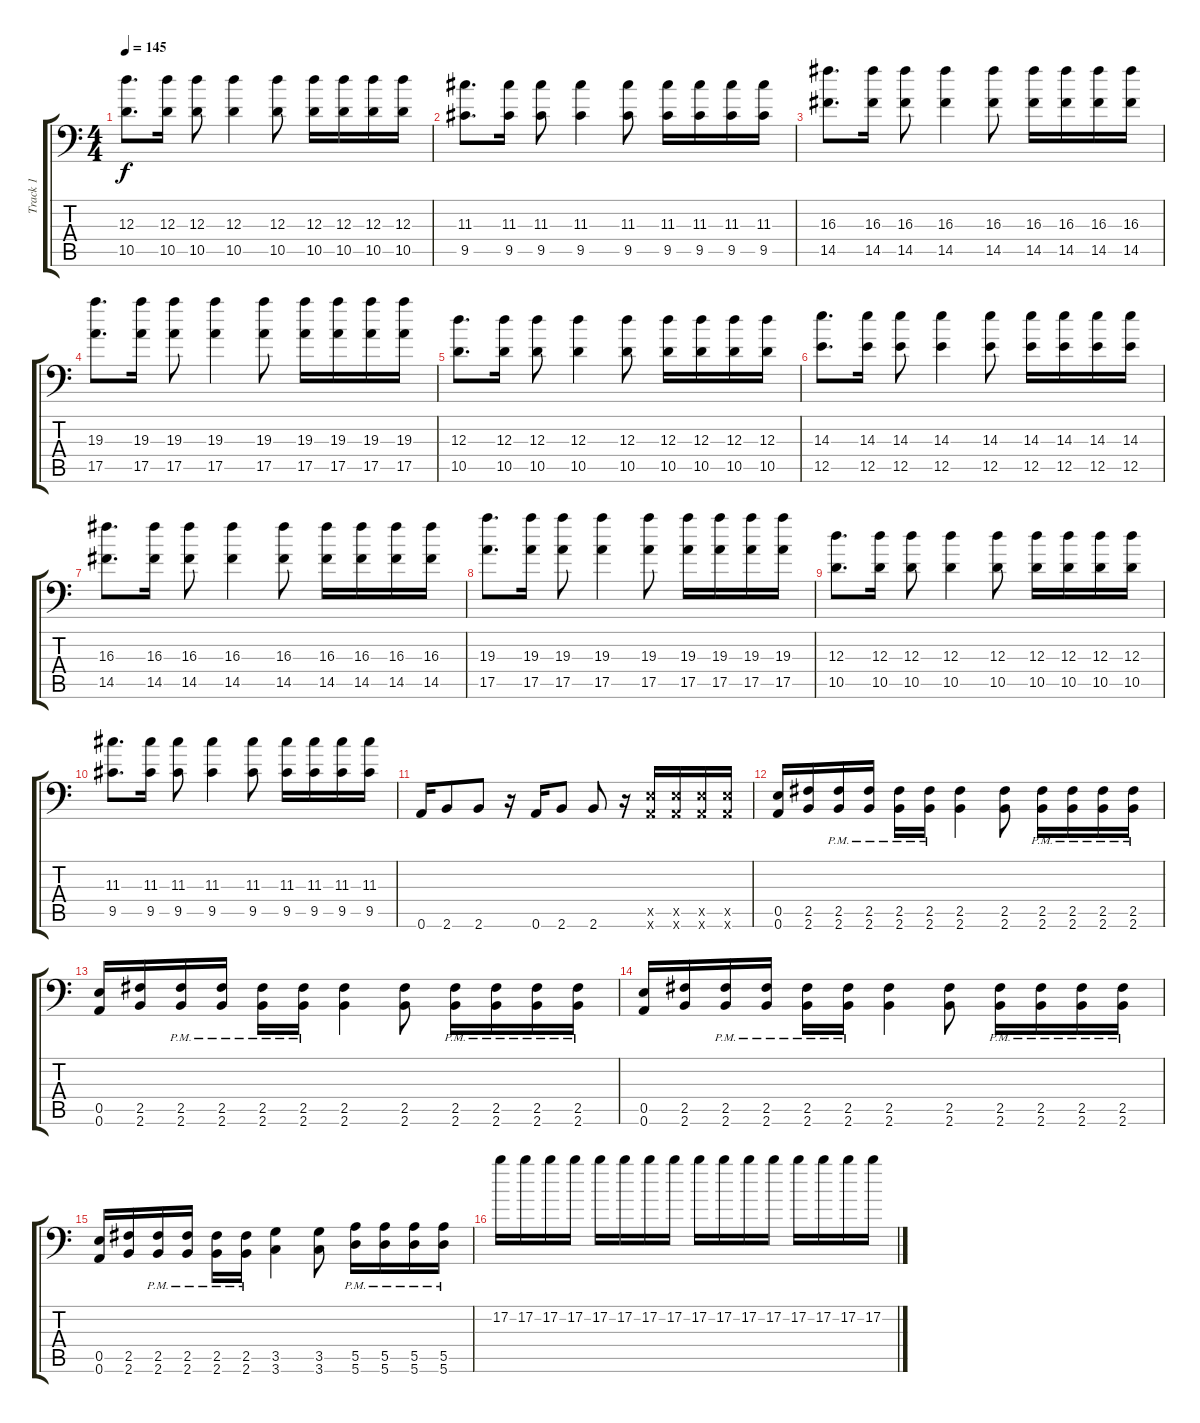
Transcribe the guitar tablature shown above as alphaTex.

\track ("Track 1" "Track 1") {instrument distortionguitar}
\staff {score tabs}
\tuning (B3 Gb3 D3 A2 E2 A1) {hide}
\ts (4 4)
\tempo 145
\clef f4
\ks c
(12.3 10.5).8{d dy f} (12.3 10.5).16 (12.3 10.5).8 (12.3 10.5).4 (12.3 10.5).8 (12.3 10.5).16 (12.3 10.5).16 (12.3 10.5).16 (12.3 10.5).16 |
(11.3 9.5).8{d} (11.3 9.5).16 (11.3 9.5).8 (11.3 9.5).4 (11.3 9.5).8 (11.3 9.5).16 (11.3 9.5).16 (11.3 9.5).16 (11.3 9.5).16 |
(16.3 14.5).8{d} (16.3 14.5).16 (16.3 14.5).8 (16.3 14.5).4 (16.3 14.5).8 (16.3 14.5).16 (16.3 14.5).16 (16.3 14.5).16 (16.3 14.5).16 |
(19.3 17.5).8{d} (19.3 17.5).16 (19.3 17.5).8 (19.3 17.5).4 (19.3 17.5).8 (19.3 17.5).16 (19.3 17.5).16 (19.3 17.5).16 (19.3 17.5).16 |
(12.3 10.5).8{d} (12.3 10.5).16 (12.3 10.5).8 (12.3 10.5).4 (12.3 10.5).8 (12.3 10.5).16 (12.3 10.5).16 (12.3 10.5).16 (12.3 10.5).16 |
(14.3 12.5).8{d} (14.3 12.5).16 (14.3 12.5).8 (14.3 12.5).4 (14.3 12.5).8 (14.3 12.5).16 (14.3 12.5).16 (14.3 12.5).16 (14.3 12.5).16 |
(16.3 14.5).8{d} (16.3 14.5).16 (16.3 14.5).8 (16.3 14.5).4 (16.3 14.5).8 (16.3 14.5).16 (16.3 14.5).16 (16.3 14.5).16 (16.3 14.5).16 |
(19.3 17.5).8{d} (19.3 17.5).16 (19.3 17.5).8 (19.3 17.5).4 (19.3 17.5).8 (19.3 17.5).16 (19.3 17.5).16 (19.3 17.5).16 (19.3 17.5).16 |
(12.3 10.5).8{d} (12.3 10.5).16 (12.3 10.5).8 (12.3 10.5).4 (12.3 10.5).8 (12.3 10.5).16 (12.3 10.5).16 (12.3 10.5).16 (12.3 10.5).16 |
(11.3 9.5).8{d} (11.3 9.5).16 (11.3 9.5).8 (11.3 9.5).4 (11.3 9.5).8 (11.3 9.5).16 (11.3 9.5).16 (11.3 9.5).16 (11.3 9.5).16 |
0.6.16 2.6.8 2.6.8 r.16 0.6.16 2.6.8 2.6.8 r.16 (0.5{x} 0.6{x}).16 (0.5{x} 0.6{x}).16 (0.5{x} 0.6{x}).16 (0.5{x} 0.6{x}).16 |
(0.5 0.6).16 (2.5 2.6).16 (2.5{pm} 2.6{pm}).16 (2.5{pm} 2.6{pm}).16 (2.5{pm} 2.6{pm}).16 (2.5{pm} 2.6{pm}).16 (2.5 2.6).4 (2.5 2.6).8 (2.5{pm} 2.6{pm}).16 (2.5{pm} 2.6{pm}).16 (2.5{pm} 2.6{pm}).16 (2.5{pm} 2.6{pm}).16 |
(0.5 0.6).16 (2.5 2.6).16 (2.5{pm} 2.6{pm}).16 (2.5{pm} 2.6{pm}).16 (2.5{pm} 2.6{pm}).16 (2.5{pm} 2.6{pm}).16 (2.5 2.6).4 (2.5 2.6).8 (2.5{pm} 2.6{pm}).16 (2.5{pm} 2.6{pm}).16 (2.5{pm} 2.6{pm}).16 (2.5{pm} 2.6{pm}).16 |
(0.5 0.6).16 (2.5 2.6).16 (2.5{pm} 2.6{pm}).16 (2.5{pm} 2.6{pm}).16 (2.5{pm} 2.6{pm}).16 (2.5{pm} 2.6{pm}).16 (2.5 2.6).4 (2.5 2.6).8 (2.5{pm} 2.6{pm}).16 (2.5{pm} 2.6{pm}).16 (2.5{pm} 2.6{pm}).16 (2.5{pm} 2.6{pm}).16 |
(0.5 0.6).16 (2.5 2.6).16 (2.5{pm} 2.6{pm}).16 (2.5{pm} 2.6{pm}).16 (2.5{pm} 2.6{pm}).16 (2.5{pm} 2.6{pm}).16 (3.5 3.6).4 (3.5 3.6).8 (5.5{pm} 5.6{pm}).16 (5.5{pm} 5.6{pm}).16 (5.5{pm} 5.6{pm}).16 (5.5{pm} 5.6{pm}).16 |
17.2.16 17.2.16 17.2.16 17.2.16 17.2.16 17.2.16 17.2.16 17.2.16 17.2.16 17.2.16 17.2.16 17.2.16 17.2.16 17.2.16 17.2.16 17.2.16
